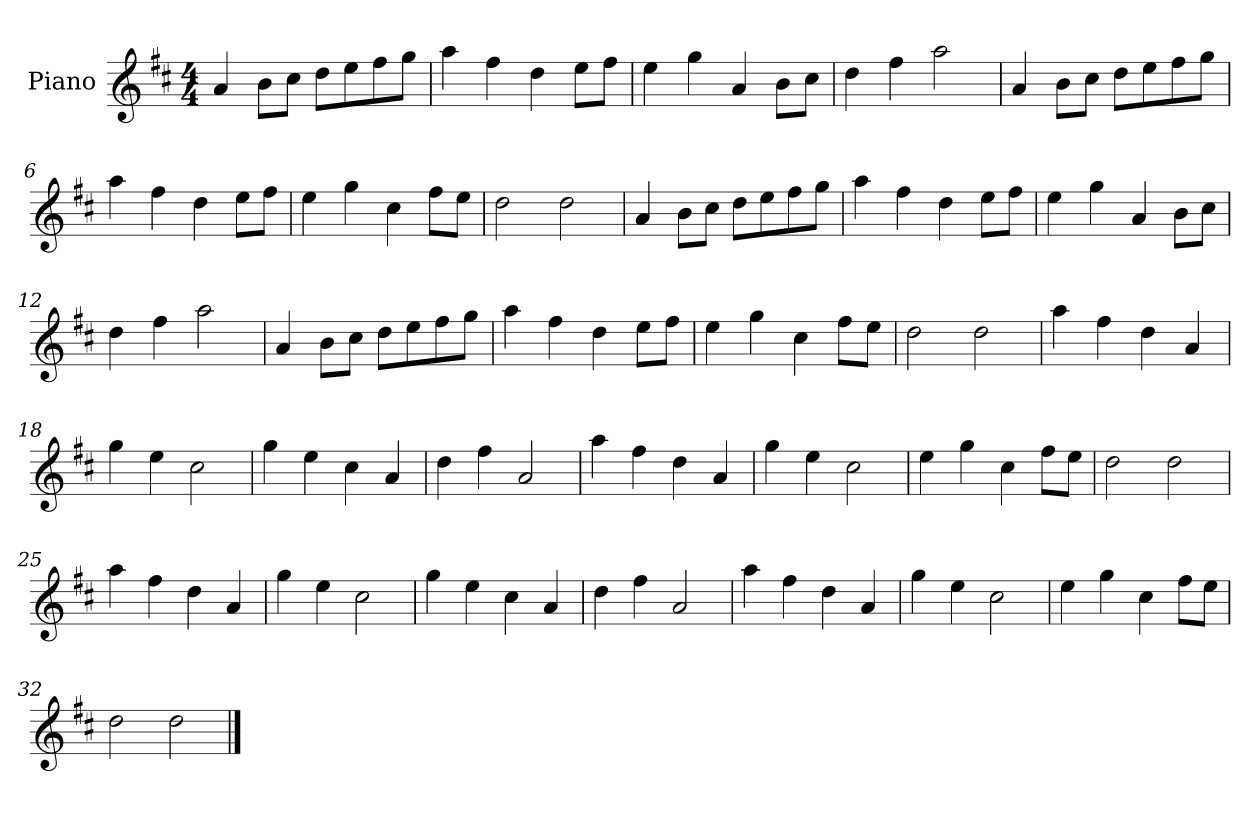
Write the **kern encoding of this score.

**kern
*part1
*staff1
*I"Piano
*I'Pno
*clefG2
*k[f#c#]
*M4/4
=1
4a/
8b\L
8cc#\J
8dd\L
8ee\
8ff#\
8gg\J
=2
4aa\
4ff#\
4dd\
8ee\L
8ff#\J
=3
4ee\
4gg\
4a/
8b\L
8cc#\J
=4
4dd\
4ff#\
2aa\
=5
4a/
8b\L
8cc#\J
8dd\L
8ee\
8ff#\
8gg\J
=6
4aa\
4ff#\
4dd\
8ee\L
8ff#\J
=7
4ee\
4gg\
4cc#\
8ff#\L
8ee\J
=8
2dd\
2dd\
=9
4a/
8b\L
8cc#\J
8dd\L
8ee\
8ff#\
8gg\J
=10
4aa\
4ff#\
4dd\
8ee\L
8ff#\J
=11
4ee\
4gg\
4a/
8b\L
8cc#\J
=12
4dd\
4ff#\
2aa\
=13
4a/
8b\L
8cc#\J
8dd\L
8ee\
8ff#\
8gg\J
=14
4aa\
4ff#\
4dd\
8ee\L
8ff#\J
=15
4ee\
4gg\
4cc#\
8ff#\L
8ee\J
=16
2dd\
2dd\
=17
4aa\
4ff#\
4dd\
4a/
=18
4gg\
4ee\
2cc#\
=19
4gg\
4ee\
4cc#\
4a/
=20
4dd\
4ff#\
2a/
=21
4aa\
4ff#\
4dd\
4a/
=22
4gg\
4ee\
2cc#\
=23
4ee\
4gg\
4cc#\
8ff#\L
8ee\J
=24
2dd\
2dd\
=25
4aa\
4ff#\
4dd\
4a/
=26
4gg\
4ee\
2cc#\
=27
4gg\
4ee\
4cc#\
4a/
=28
4dd\
4ff#\
2a/
=29
4aa\
4ff#\
4dd\
4a/
=30
4gg\
4ee\
2cc#\
=31
4ee\
4gg\
4cc#\
8ff#\L
8ee\J
=32
2dd\
2dd\
==
*-
